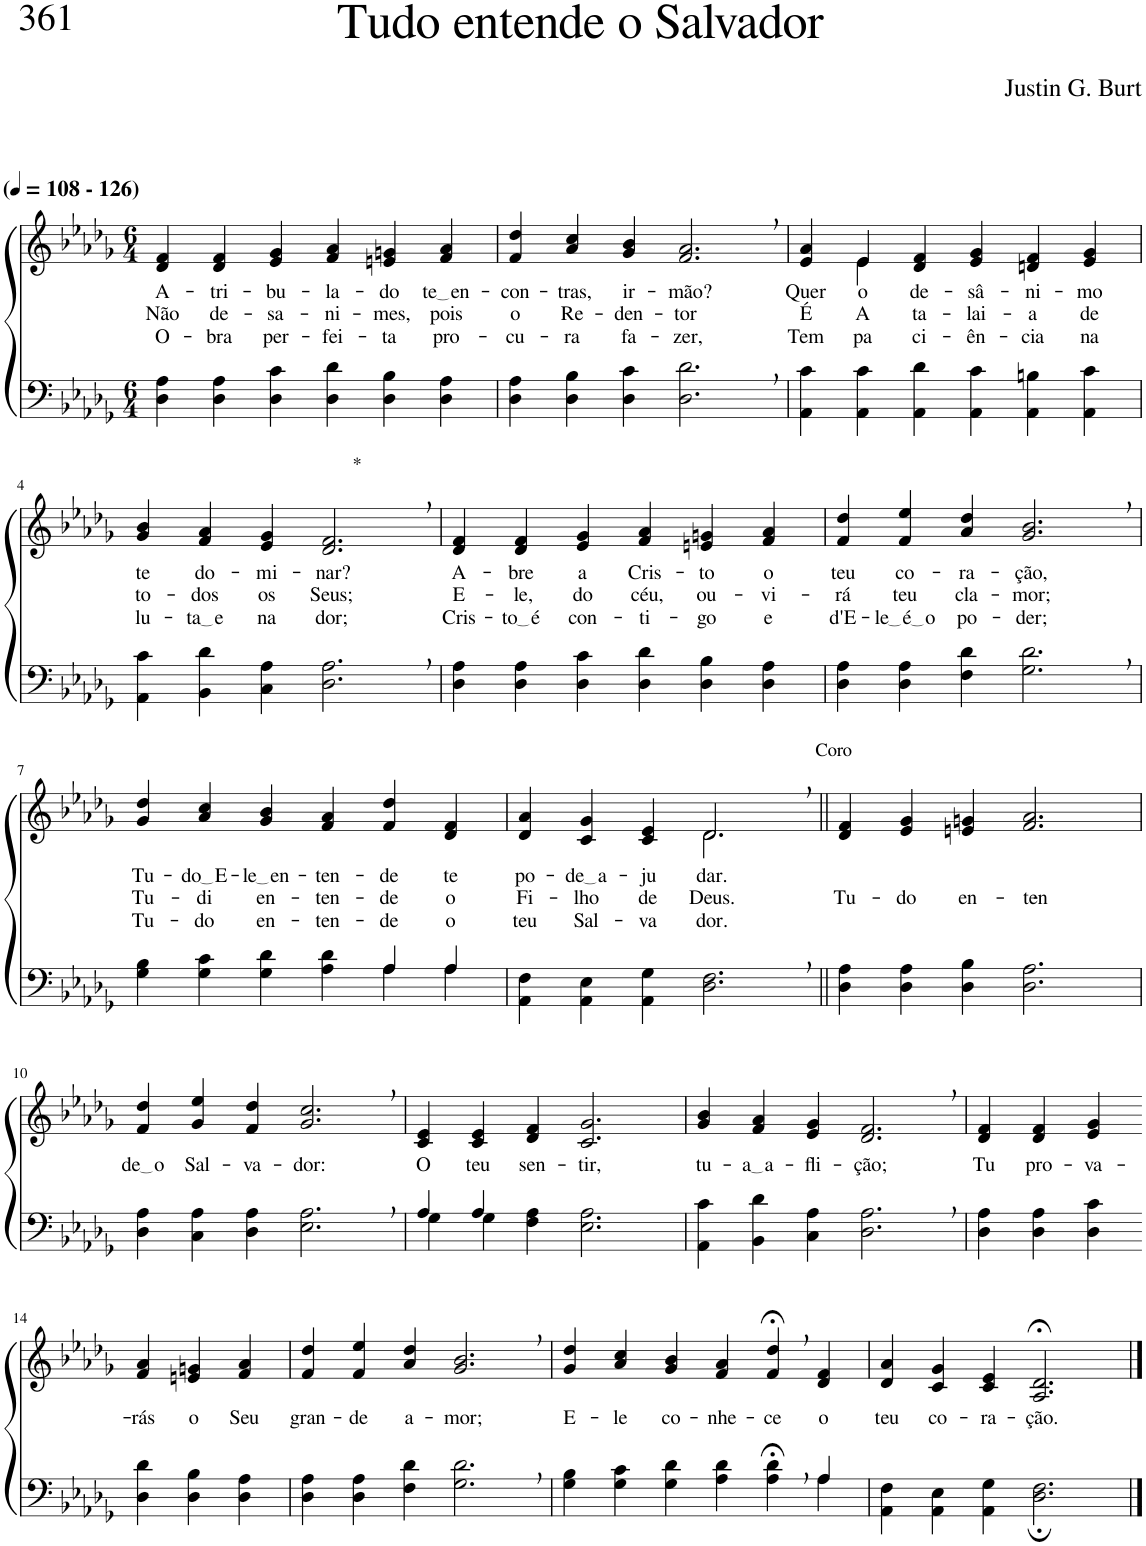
**kern	**kern	**text	**text	**text
*part2	*part1	*part1	*part1	*part1
*staff2	*staff1	*staff1	*staff1	*staff1
*I"Parte III e IV	*I"Parte I e II	*	*	*
*clefF4	*clefG2	*	*	*
*k[b-e-a-d-g-]	*k[b-e-a-d-g-]	*	*	*
*M6/4	*M6/4	*	*	*
*MM108	*MM108	*	*	*
=1	=1	=1	=1	=1
!	!LO:TX:a:B:t=(	!	!	!
!	!LO:TX:a:B:t=- 126)	!	!	!
!	!	!LO:LY:b	!LO:LY:b	!LO:LY:b
4D-\ 4A-\	4d-/ 4f/	A-	Não	O-
!	!	!LO:LY:b	!LO:LY:b	!LO:LY:b
4D-\ 4A-\	4d-/ 4f/	-tri-	de-	-bra
!	!	!LO:LY:b	!LO:LY:b	!LO:LY:b
4D-\ 4c\	4e-/ 4g-/	-bu-	-sa-	per-
!	!	!LO:LY:b	!LO:LY:b	!LO:LY:b
4D-\ 4d-\	4f/ 4a-/	-la-	-ni-	-fei-
!	!	!LO:LY:b	!LO:LY:b	!LO:LY:b
4D-\ 4B-\	4en/ 4gn/	-do	-mes,	-ta
!	!	!LO:LY:b	!LO:LY:b	!LO:LY:b
4D-\ 4A-\	4f/ 4a-/	te en	pois	pro-
=2	=2	=2	=2	=2
!	!	!LO:LY:b	!LO:LY:b	!LO:LY:b
4D-\ 4A-\	4f/ 4dd-/	-con-	o	-cu-
!	!	!LO:LY:b	!LO:LY:b	!LO:LY:b
4D-\ 4B-\	4a-/ 4cc/	-tras,	Re-	-ra
!	!	!LO:LY:b	!LO:LY:b	!LO:LY:b
4D-\ 4c\	4g-/ 4b-/	ir-	-den-	fa-
!	!	!LO:LY:b	!LO:LY:b	!LO:LY:b
2.D-\, 2.d-\,	2.f/, 2.a-/,	-mão?	-tor	-zer,
=3	=3	=3	=3	=3
!	!	!LO:LY:b	!LO:LY:b	!LO:LY:b
*	*^	*	*	*
4AA-\ 4c\	4e-/ 4a-/	4ryy	Quer	É	Tem
!	!	!	!LO:LY:b	!LO:LY:b	!LO:LY:b
4AA-\ 4c\	4e-/	4e-\	o	A-	pa-
!	!	!	!LO:LY:b	!LO:LY:b	!LO:LY:b
4AA-\ 4d-\	4d-/ 4f/	1ryy	de-	-ta-	-ci-
!	!	!	!LO:LY:b	!LO:LY:b	!LO:LY:b
4AA-\ 4c\	4e-/ 4g-/	.	-sâ-	-lai-	-ên-
!	!	!	!LO:LY:b	!LO:LY:b	!LO:LY:b
4AA-\ 4Bn\	4dn/ 4f/	.	-ni-	-a	-cia
!	!	!	!LO:LY:b	!LO:LY:b	!LO:LY:b
4AA-\ 4c\	4e-/ 4g-/	.	-mo	de	na
*	*v	*v	*	*	*
!!LO:LB:g=z
=4	=4	=4	=4	=4
!	!	!LO:LY:b	!LO:LY:b	!LO:LY:b
4AA-\ 4c\	4g-/ 4b-/	te	to-	lu-
!	!	!LO:LY:b	!LO:LY:b	!LO:LY:b
4BB-\ 4d-\	4f/ 4a-/	do-	-dos	ta e
!	!	!LO:LY:b	!LO:LY:b	!LO:LY:b
4C\ 4A-\	4e-/ 4g-/	-mi-	os	na
!	!LO:TX:a:t=*	!	!	!
!	!	!LO:LY:b	!LO:LY:b	!LO:LY:b
2.D-\, 2.A-\,	2.d-/, 2.f/,	-nar?	Seus;	dor;
=5	=5	=5	=5	=5
!	!	!LO:LY:b	!LO:LY:b	!LO:LY:b
4D-\ 4A-\	4d-/ 4f/	A-	E-	Cris-
!	!	!LO:LY:b	!LO:LY:b	!LO:LY:b
4D-\ 4A-\	4d-/ 4f/	-bre	-le,	to é
!	!	!LO:LY:b	!LO:LY:b	!LO:LY:b
4D-\ 4c\	4e-/ 4g-/	a	do	con-
!	!	!LO:LY:b	!LO:LY:b	!LO:LY:b
4D-\ 4d-\	4f/ 4a-/	Cris-	céu,	-ti-
!	!	!LO:LY:b	!LO:LY:b	!LO:LY:b
4D-\ 4B-\	4en/ 4gn/	-to	ou-	-go
!	!	!LO:LY:b	!LO:LY:b	!LO:LY:b
4D-\ 4A-\	4f/ 4a-/	o	-vi-	e
=6	=6	=6	=6	=6
!	!	!LO:LY:b	!LO:LY:b	!LO:LY:b
4D-\ 4A-\	4f/ 4dd-/	teu	-rá	d'E-
!	!	!LO:LY:b	!LO:LY:b	!LO:LY:b
4D-\ 4A-\	4f/ 4ee-/	co-	teu	le é o
!	!	!LO:LY:b	!LO:LY:b	!LO:LY:b
4F\ 4d-\	4a-/ 4dd-/	-ra-	cla-	po-
!	!	!LO:LY:b	!LO:LY:b	!LO:LY:b
2.G-\, 2.d-\,	2.g-/, 2.b-/,	-ção,	-mor;	-der;
!!LO:LB:g=z
=7	=7	=7	=7	=7
*^	*	*	*	*
!	!	!	!LO:LY:b	!LO:LY:b	!LO:LY:b
4G-\ 4B-\	1ryy	4g-/ 4dd-/	Tu-	Tu-	Tu-
!	!	!	!LO:LY:b	!LO:LY:b	!LO:LY:b
4G-\ 4c\	.	4a-/ 4cc/	do E	-di	-do
!	!	!	!LO:LY:b	!LO:LY:b	!LO:LY:b
4G-\ 4d-\	.	4g-/ 4b-/	le en	en-	en-
!	!	!	!LO:LY:b	!LO:LY:b	!LO:LY:b
4A-\ 4d-\	.	4f/ 4a-/	-ten-	-ten-	-ten-
!	!	!	!LO:LY:b	!LO:LY:b	!LO:LY:b
4A-\	4A-/	4f/ 4dd-/	-de	-de	-de
!	!	!	!LO:LY:b	!LO:LY:b	!LO:LY:b
4A-\	4A-/	4d-/ 4f/	te	o	o
=8	=8	=8	=8	=8	=8
!	!	!	!LO:LY:b	!LO:LY:b	!LO:LY:b
*v	*v	*^	*	*	*
4AA-\ 4F\	4d-/ 4a-/	2.ryy	po-	Fi-	teu
!	!	!	!LO:LY:b	!LO:LY:b	!LO:LY:b
4AA-\ 4E-\	4c/ 4g-/	.	de a	-lho	Sal-
!	!	!	!LO:LY:b	!LO:LY:b	!LO:LY:b
4AA-\ 4G-\	4c/ 4e-/	.	-ju-	de	-va-
!	!LO:TX:a:t=Coro	!	!	!	!
!	!	!	!LO:LY:b	!LO:LY:b	!LO:LY:b
2.D-\, 2.F\,	2.d-,/	2.d-\	-dar.	Deus.	-dor.
=9||	=9||	=9||	=9||	=9||	=9||
!	!	!	!	!LO:LY:b	!
*	*v	*v	*	*	*
4D-\ 4A-\	4d-/ 4f/	.	Tu-	.
!	!	!	!LO:LY:b	!
4D-\ 4A-\	4e-/ 4g-/	.	-do	.
!	!	!	!LO:LY:b	!
4D-\ 4B-\	4en/ 4gn/	.	en-	.
!	!	!	!LO:LY:b	!
2.D-\ 2.A-\	2.f/ 2.a-/	.	-ten-	.
!!LO:LB:g=z
=10	=10	=10	=10	=10
!	!	!LO:LY:b	!	!
4D-\ 4A-\	4f/ 4dd-/	de o	.	.
!	!	!LO:LY:b	!	!
4C\ 4A-\	4g-/ 4ee-/	Sal-	.	.
!	!	!LO:LY:b	!	!
4D-\ 4A-\	4f/ 4dd-/	-va-	.	.
!	!	!LO:LY:b	!	!
2.E-\, 2.A-\,	2.g-/, 2.cc/,	-dor:	.	.
=11	=11	=11	=11	=11
*^	*	*	*	*
!	!	!	!LO:LY:b	!	!
4A-/	4G-\	4c/ 4e-/	O	.	.
!	!	!	!LO:LY:b	!	!
4A-/	4G-\	4c/ 4e-/	teu	.	.
!	!	!	!LO:LY:b	!	!
1ryy	4F\ 4A-\	4d-/ 4f/	sen-	.	.
!	!	!	!LO:LY:b	!	!
.	2.E-\ 2.A-\	2.c/ 2.g-/	-tir,	.	.
=12	=12	=12	=12	=12	=12
!	!	!	!LO:LY:b	!	!
*v	*v	*	*	*	*
4AA-\ 4c\	4g-/ 4b-/	tu-	.	.
!	!	!LO:LY:b	!	!
4BB-\ 4d-\	4f/ 4a-/	a a	.	.
!	!	!LO:LY:b	!	!
4C\ 4A-\	4e-/ 4g-/	-fli-	.	.
!	!	!LO:LY:b	!	!
2.D-\, 2.A-\,	2.d-/, 2.f/,	-ção;	.	.
=13	=13	=13	=13	=13
!	!	!LO:LY:b	!	!
4D-\ 4A-\	4d-/ 4f/	Tu	.	.
!	!	!LO:LY:b	!	!
4D-\ 4A-\	4d-/ 4f/	pro-	.	.
!	!	!LO:LY:b	!	!
4D-\ 4c\	4e-/ 4g-/	-va-	.	.
!!LO:LB:g=z
=14-	=14-	=14-	=14-	=14-
!	!	!LO:LY:b	!	!
4D-\ 4d-\	4f/ 4a-/	-rás	.	.
!	!	!LO:LY:b	!	!
4D-\ 4B-\	4en/ 4gn/	o	.	.
!	!	!LO:LY:b	!	!
4D-\ 4A-\	4f/ 4a-/	Seu	.	.
=15	=15	=15	=15	=15
!	!	!LO:LY:b	!	!
4D-\ 4A-\	4f/ 4dd-/	gran-	.	.
!	!	!LO:LY:b	!	!
4D-\ 4A-\	4f/ 4ee-/	-de	.	.
!	!	!LO:LY:b	!	!
4F\ 4d-\	4a-/ 4dd-/	a-	.	.
!	!	!LO:LY:b	!	!
2.G-\, 2.d-\,	2.g-/, 2.b-/,	-mor;	.	.
=16	=16	=16	=16	=16
*^	*	*	*	*
!	!	!	!LO:LY:b	!	!
4G-\ 4B-\	4ryy	4g-/ 4dd-/	E-	.	.
!	!	!	!LO:LY:b	!	!
*v	*v	*	*	*	*
4G-\ 4c\	4a-/ 4cc/	-le	.	.
!	!	!LO:LY:b	!	!
4G-\ 4d-\	4g-/ 4b-/	co-	.	.
!	!	!LO:LY:b	!	!
4A-\ 4d-\	4f/ 4a-/	-nhe-	.	.
!	!	!LO:LY:b	!	!
4A-\;<, 4d-\;<,	4f/;<, 4dd-/;<,	-ce	.	.
*^	*	*	*	*
!	!	!	!LO:LY:b	!	!
4A-\	4A-/	4d-/ 4f/	o	.	.
=17	=17	=17	=17	=17	=17
!	!	!	!LO:LY:b	!	!
*v	*v	*	*	*	*
4AA-\ 4F\	4d-/ 4a-/	teu	.	.
!	!	!LO:LY:b	!	!
4AA-\ 4E-\	4c/ 4g-/	co-	.	.
!	!	!LO:LY:b	!	!
4AA-\ 4G-\	4c/ 4e-/	-ra-	.	.
!	!	!LO:LY:b	!	!
2.D-\; 2.F\;	2.A-/;< 2.d-/;<	-ção.	.	.
==	==	==	==	==
*-	*-	*-	*-	*-
